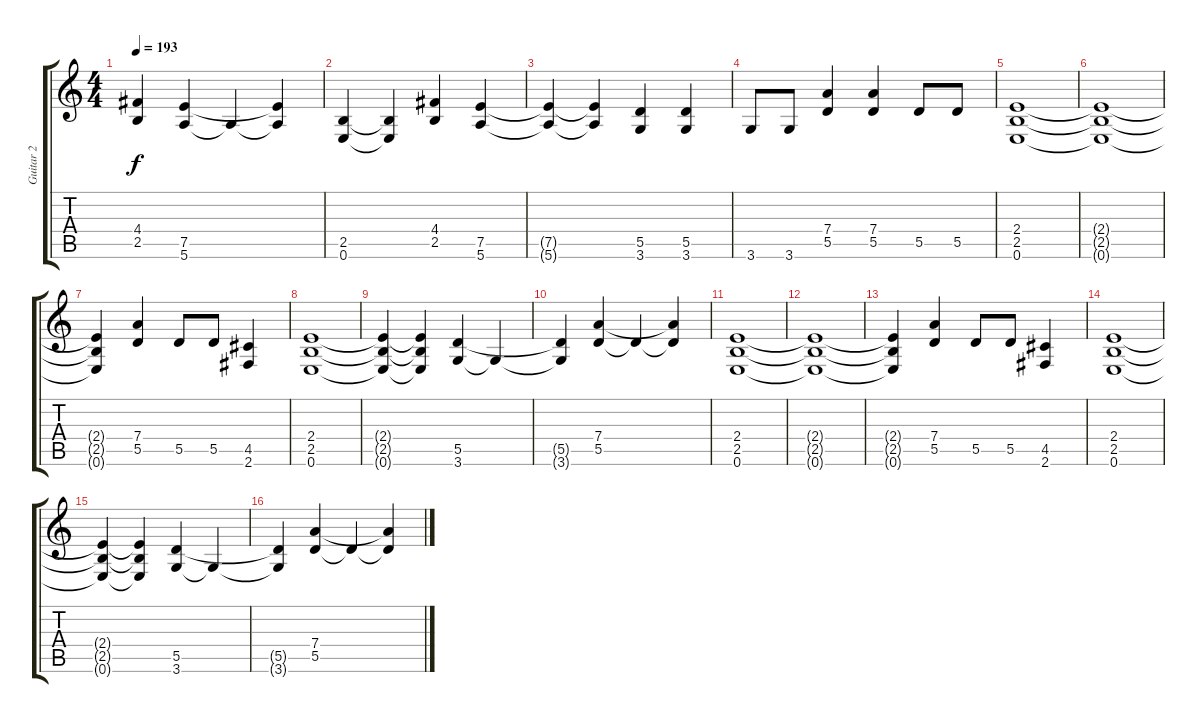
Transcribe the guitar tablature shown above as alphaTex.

\track ("Guitar 2" "Guitar 2") {instrument distortionguitar}
\staff {score tabs}
\tuning (E4 B3 G3 D3 A2 E2) {hide}
\ts (4 4)
\tempo 193
\clef g2
\ks c
(4.4 2.5).4{dy f} (7.5 5.6).4 5.6{t}.4 (7.5{t} 5.6{t}).4 |
(2.5 0.6).4 (2.5{t} 0.6{t}).4 (4.4 2.5).4 (7.5 5.6).4 |
(7.5{t} 5.6{t}).4 (7.5{t} 5.6{t}).4 (5.5 3.6).4 (5.5 3.6).4 |
3.6.8 3.6.8 (7.4 5.5).4 (7.4 5.5).4 5.5.8 5.5.8 |
(2.4 2.5 0.6).1 |
(2.4{t} 2.5{t} 0.6{t}).1 |
(2.4{t} 2.5{t} 0.6{t}).4 (7.4 5.5).4 5.5.8 5.5.8 (4.5 2.6).4 |
(2.4 2.5 0.6).1 |
(2.4{t} 2.5{t} 0.6{t}).4 (2.4{t} 2.5{t} 0.6{t}).4 (5.5 3.6).4 3.6{t}.4 |
(5.5{t} 3.6{t}).4 (7.4 5.5).4 5.5{t}.4 (7.4{t} 5.5{t}).4 |
(2.4 2.5 0.6).1 |
(2.4{t} 2.5{t} 0.6{t}).1 |
(2.4{t} 2.5{t} 0.6{t}).4 (7.4 5.5).4 5.5.8 5.5.8 (4.5 2.6).4 |
(2.4 2.5 0.6).1 |
(2.4{t} 2.5{t} 0.6{t}).4 (2.4{t} 2.5{t} 0.6{t}).4 (5.5 3.6).4 3.6{t}.4 |
(5.5{t} 3.6{t}).4 (7.4 5.5).4 5.5{t}.4 (7.4{t} 5.5{t}).4
